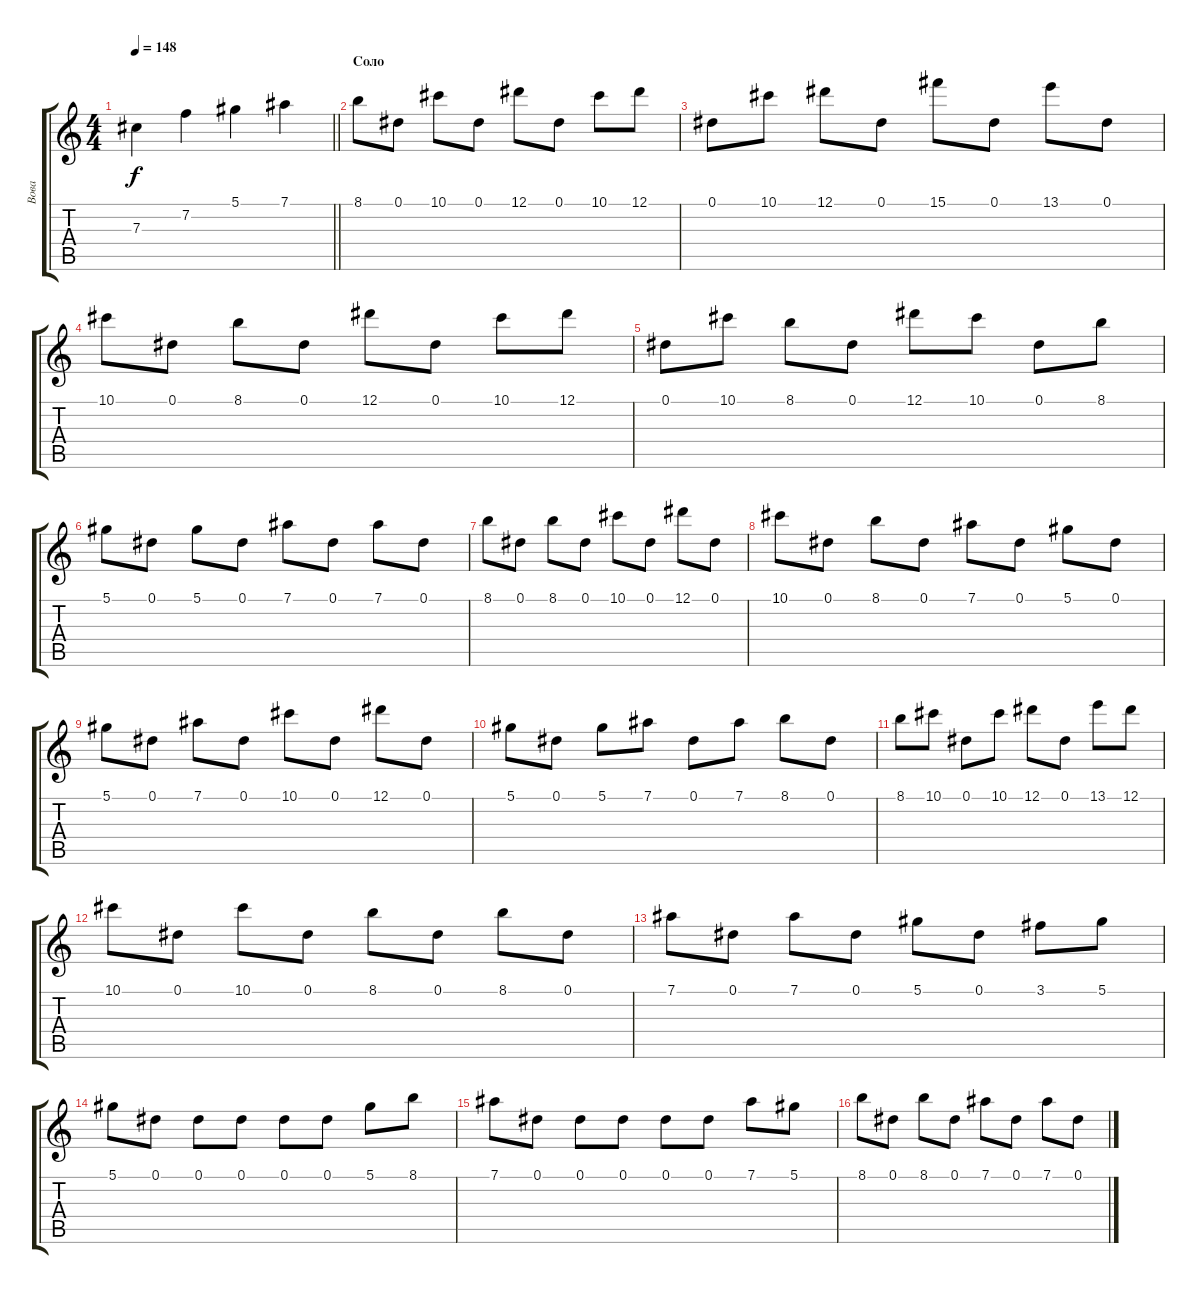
\track ("Вова" "Вова") {instrument distortionguitar}
\staff {score tabs}
\tuning (Eb4 Bb3 Gb3 Db3 Ab2 Eb2) {hide}
\ts (4 4)
\tempo 148
\clef g2
\barLineRight lightlight
\ks c
7.3.4{dy f} 7.2.4 5.1.4 7.1.4 |
\section ("" "Соло")
8.1.8 0.1.8 10.1.8 0.1.8 12.1.8 0.1.8 10.1.8 12.1.8 |
0.1.8 10.1.8 12.1.8 0.1.8 15.1.8 0.1.8 13.1.8 0.1.8 |
10.1.8 0.1.8 8.1.8 0.1.8 12.1.8 0.1.8 10.1.8 12.1.8 |
0.1.8 10.1.8 8.1.8 0.1.8 12.1.8 10.1.8 0.1.8 8.1.8 |
5.1.8 0.1.8 5.1.8 0.1.8 7.1.8 0.1.8 7.1.8 0.1.8 |
8.1.8 0.1.8 8.1.8 0.1.8 10.1.8 0.1.8 12.1.8 0.1.8 |
10.1.8 0.1.8 8.1.8 0.1.8 7.1.8 0.1.8 5.1.8 0.1.8 |
5.1.8 0.1.8 7.1.8 0.1.8 10.1.8 0.1.8 12.1.8 0.1.8 |
5.1.8 0.1.8 5.1.8 7.1.8 0.1.8 7.1.8 8.1.8 0.1.8 |
8.1.8 10.1.8 0.1.8 10.1.8 12.1.8 0.1.8 13.1.8 12.1.8 |
10.1.8 0.1.8 10.1.8 0.1.8 8.1.8 0.1.8 8.1.8 0.1.8 |
7.1.8 0.1.8 7.1.8 0.1.8 5.1.8 0.1.8 3.1.8 5.1.8 |
5.1.8 0.1.8 0.1.8 0.1.8 0.1.8 0.1.8 5.1.8 8.1.8 |
7.1.8 0.1.8 0.1.8 0.1.8 0.1.8 0.1.8 7.1.8 5.1.8 |
8.1.8 0.1.8 8.1.8 0.1.8 7.1.8 0.1.8 7.1.8 0.1.8
